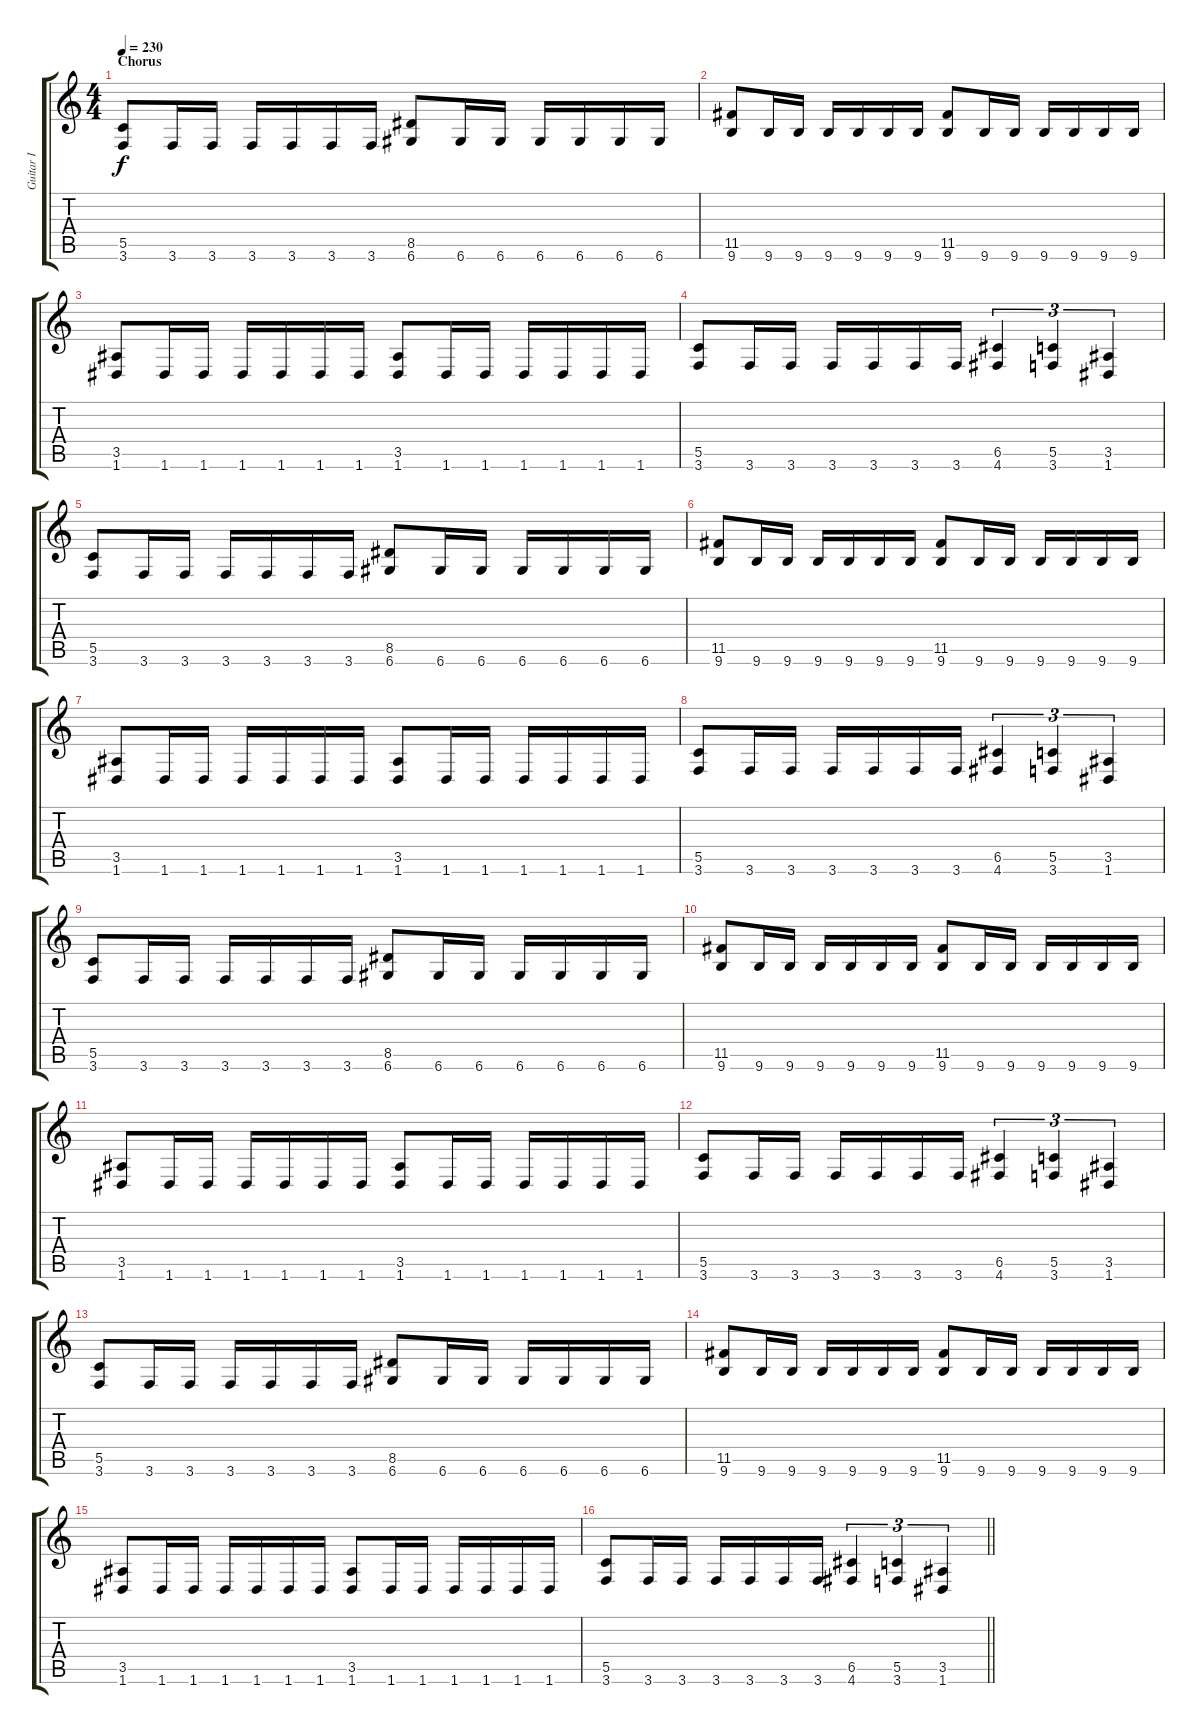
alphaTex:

\track ("Guitar I" "Guitar I") {instrument distortionguitar}
\staff {score tabs}
\tuning (D4 A3 F3 C3 G2 D2) {hide}
\ts (4 4)
\section ("" "Chorus")
\tempo 230
\clef g2
\ks c
(5.5 3.6).8{dy f} 3.6.16 3.6.16 3.6.16 3.6.16 3.6.16 3.6.16 (8.5 6.6).8 6.6.16 6.6.16 6.6.16 6.6.16 6.6.16 6.6.16 |
(11.5 9.6).8 9.6.16 9.6.16 9.6.16 9.6.16 9.6.16 9.6.16 (11.5 9.6).8 9.6.16 9.6.16 9.6.16 9.6.16 9.6.16 9.6.16 |
(3.5 1.6).8 1.6.16 1.6.16 1.6.16 1.6.16 1.6.16 1.6.16 (3.5 1.6).8 1.6.16 1.6.16 1.6.16 1.6.16 1.6.16 1.6.16 |
(5.5 3.6).8 3.6.16 3.6.16 3.6.16 3.6.16 3.6.16 3.6.16 (6.5 4.6).4{tu (3 2)} (5.5 3.6).4{tu (3 2)} (3.5 1.6).4{tu (3 2)} |
(5.5 3.6).8 3.6.16 3.6.16 3.6.16 3.6.16 3.6.16 3.6.16 (8.5 6.6).8 6.6.16 6.6.16 6.6.16 6.6.16 6.6.16 6.6.16 |
(11.5 9.6).8 9.6.16 9.6.16 9.6.16 9.6.16 9.6.16 9.6.16 (11.5 9.6).8 9.6.16 9.6.16 9.6.16 9.6.16 9.6.16 9.6.16 |
(3.5 1.6).8 1.6.16 1.6.16 1.6.16 1.6.16 1.6.16 1.6.16 (3.5 1.6).8 1.6.16 1.6.16 1.6.16 1.6.16 1.6.16 1.6.16 |
(5.5 3.6).8 3.6.16 3.6.16 3.6.16 3.6.16 3.6.16 3.6.16 (6.5 4.6).4{tu (3 2)} (5.5 3.6).4{tu (3 2)} (3.5 1.6).4{tu (3 2)} |
(5.5 3.6).8 3.6.16 3.6.16 3.6.16 3.6.16 3.6.16 3.6.16 (8.5 6.6).8 6.6.16 6.6.16 6.6.16 6.6.16 6.6.16 6.6.16 |
(11.5 9.6).8 9.6.16 9.6.16 9.6.16 9.6.16 9.6.16 9.6.16 (11.5 9.6).8 9.6.16 9.6.16 9.6.16 9.6.16 9.6.16 9.6.16 |
(3.5 1.6).8 1.6.16 1.6.16 1.6.16 1.6.16 1.6.16 1.6.16 (3.5 1.6).8 1.6.16 1.6.16 1.6.16 1.6.16 1.6.16 1.6.16 |
(5.5 3.6).8 3.6.16 3.6.16 3.6.16 3.6.16 3.6.16 3.6.16 (6.5 4.6).4{tu (3 2)} (5.5 3.6).4{tu (3 2)} (3.5 1.6).4{tu (3 2)} |
(5.5 3.6).8 3.6.16 3.6.16 3.6.16 3.6.16 3.6.16 3.6.16 (8.5 6.6).8 6.6.16 6.6.16 6.6.16 6.6.16 6.6.16 6.6.16 |
(11.5 9.6).8 9.6.16 9.6.16 9.6.16 9.6.16 9.6.16 9.6.16 (11.5 9.6).8 9.6.16 9.6.16 9.6.16 9.6.16 9.6.16 9.6.16 |
(3.5 1.6).8 1.6.16 1.6.16 1.6.16 1.6.16 1.6.16 1.6.16 (3.5 1.6).8 1.6.16 1.6.16 1.6.16 1.6.16 1.6.16 1.6.16 |
\barLineRight lightlight
(5.5 3.6).8 3.6.16 3.6.16 3.6.16 3.6.16 3.6.16 3.6.16 (6.5 4.6).4{tu (3 2)} (5.5 3.6).4{tu (3 2)} (3.5 1.6).4{tu (3 2)}
